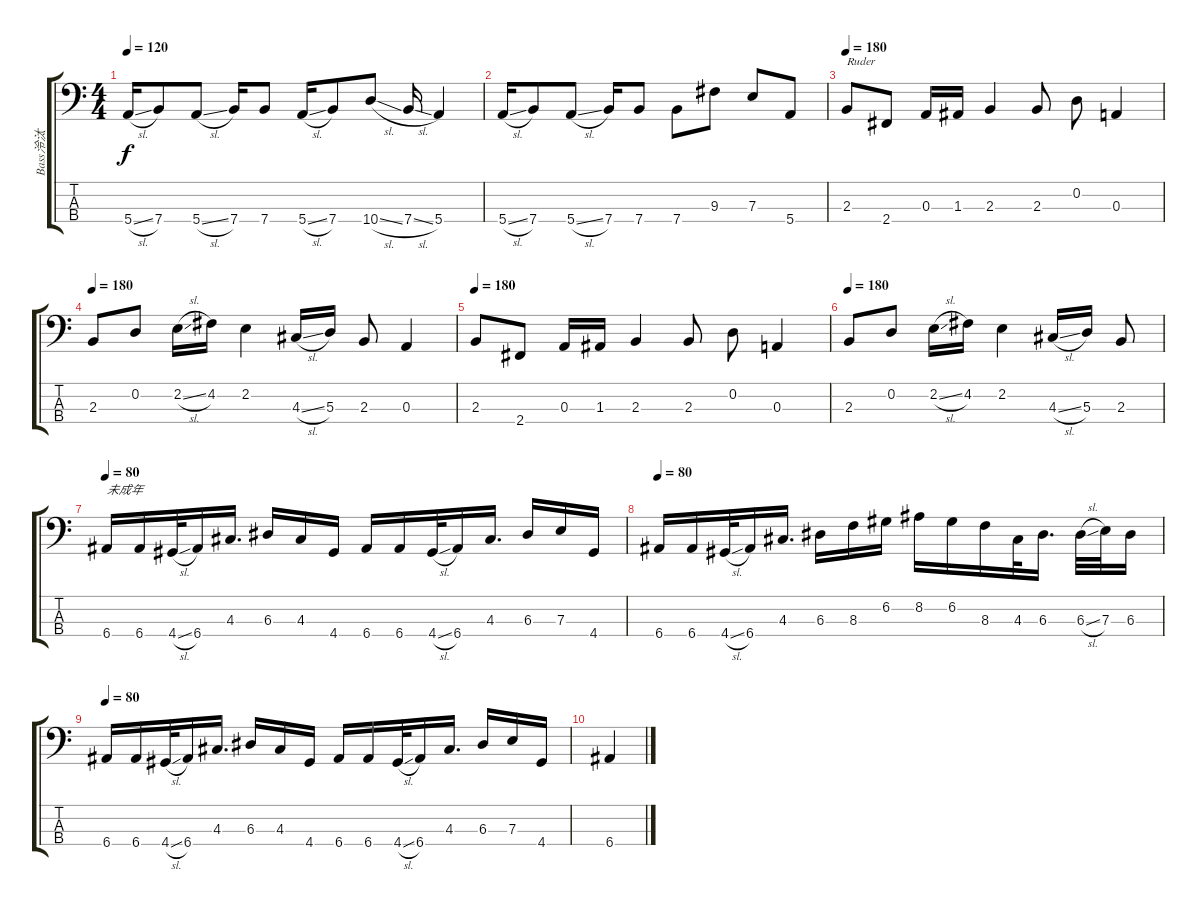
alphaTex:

\track ("Bass泠汰" "Bass泠汰") {instrument electricbasspick}
\staff {score tabs}
\tuning (G2 D2 A1 E1) {hide}
\ts (4 4)
\tempo 120
\clef f4
\ks c
5.4{sl}.16{dy f} 7.4.8 5.4{sl}.8 7.4.16 7.4.8 5.4{sl}.16 7.4.8 10.4{sl}.8 7.4{sl}.16 5.4.4 |
5.4{sl}.16 7.4.8 5.4{sl}.8 7.4.16 7.4.8 7.4.8 9.3.8 7.3.8 5.4.8 |
\tempo 180
2.3.8{txt "Ruder"} 2.4.8 0.3.16 1.3.16 2.3.4 2.3.8 0.2.8 0.3.4 |
\tempo 180
2.3.8 0.2.8 2.2{sl}.16 4.2.16 2.2.4 4.3{sl}.16 5.3.16 2.3.8 0.3.4 |
\tempo 180
2.3.8 2.4.8 0.3.16 1.3.16 2.3.4 2.3.8 0.2.8 0.3.4 |
\tempo 180
2.3.8 0.2.8 2.2{sl}.16 4.2.16 2.2.4 4.3{sl}.16 5.3.16 2.3.8 |
\tempo 80
6.4.16{txt "未成年"} 6.4.16 4.4{sl}.32 6.4.16 4.3.16{d} 6.3.16 4.3.16 4.4.16 6.4.16 6.4.16 4.4{sl}.32 6.4.16 4.3.16{d} 6.3.16 7.3.16 4.4.16 |
\tempo 80
6.4.16 6.4.16 4.4{sl}.32 6.4.16 4.3.16{d} 6.3.16 8.3.16 6.2.16 8.2.16 6.2.16 8.3.16 4.3.32 6.3.16{d} 6.3{sl}.32 7.3.32 6.3.16 |
\tempo 80
6.4.16 6.4.16 4.4{sl}.32 6.4.16 4.3.16{d} 6.3.16 4.3.16 4.4.16 6.4.16 6.4.16 4.4{sl}.32 6.4.16 4.3.16{d} 6.3.16 7.3.16 4.4.16 |
6.4.4
